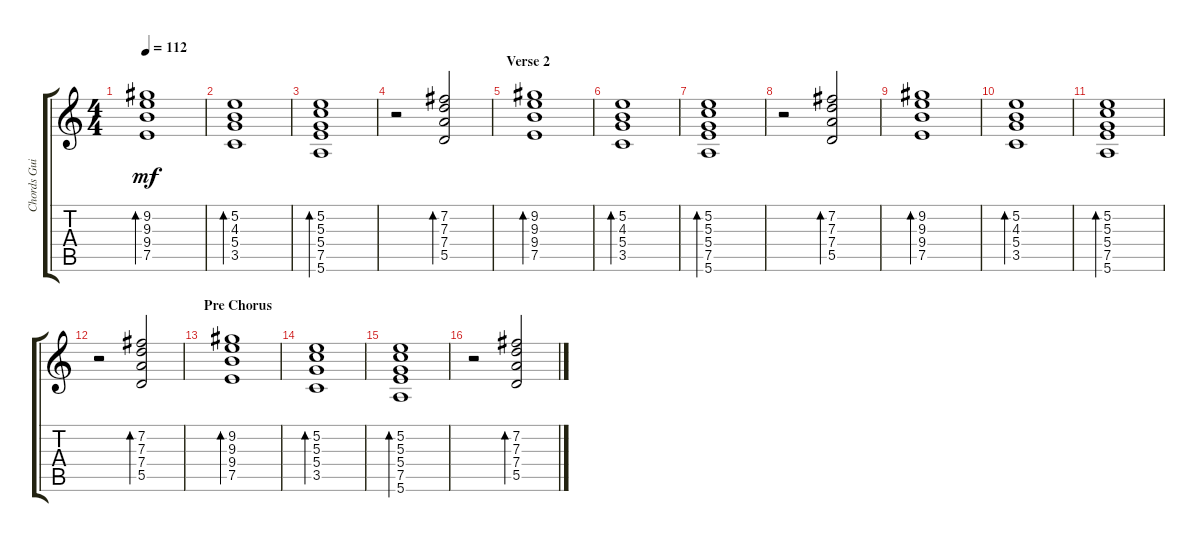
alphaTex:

\track ("Chords Guitar" "Chords Gui") {instrument electricguitarclean}
\staff {score tabs}
\tuning (E4 B3 G3 D3 A2 E2) {hide}
\ts (4 4)
\tempo 112
\clef g2
\ks c
(9.2 9.3 9.4 7.5).1{bd 30 dy mf} |
(5.2 4.3 5.4 3.5).1{bd 30} |
(5.2 5.3 5.4 7.5 5.6).1{bd 30} |
r.2 (7.2 7.3 7.4 5.5).2{bd 30} |
\section ("" "Verse 2")
(9.2 9.3 9.4 7.5).1{bd 30} |
(5.2 4.3 5.4 3.5).1{bd 30} |
(5.2 5.3 5.4 7.5 5.6).1{bd 30} |
r.2 (7.2 7.3 7.4 5.5).2{bd 30} |
(9.2 9.3 9.4 7.5).1{bd 30} |
(5.2 4.3 5.4 3.5).1{bd 30} |
(5.2 5.3 5.4 7.5 5.6).1{bd 30} |
r.2 (7.2 7.3 7.4 5.5).2{bd 30} |
\section ("" "Pre Chorus")
(9.2 9.3 9.4 7.5).1{bd 30} |
(5.2 5.3 5.4 3.5).1{bd 30} |
(5.2 5.3 5.4 7.5 5.6).1{bd 30} |
r.2 (7.2 7.3 7.4 5.5).2{bd 30}
